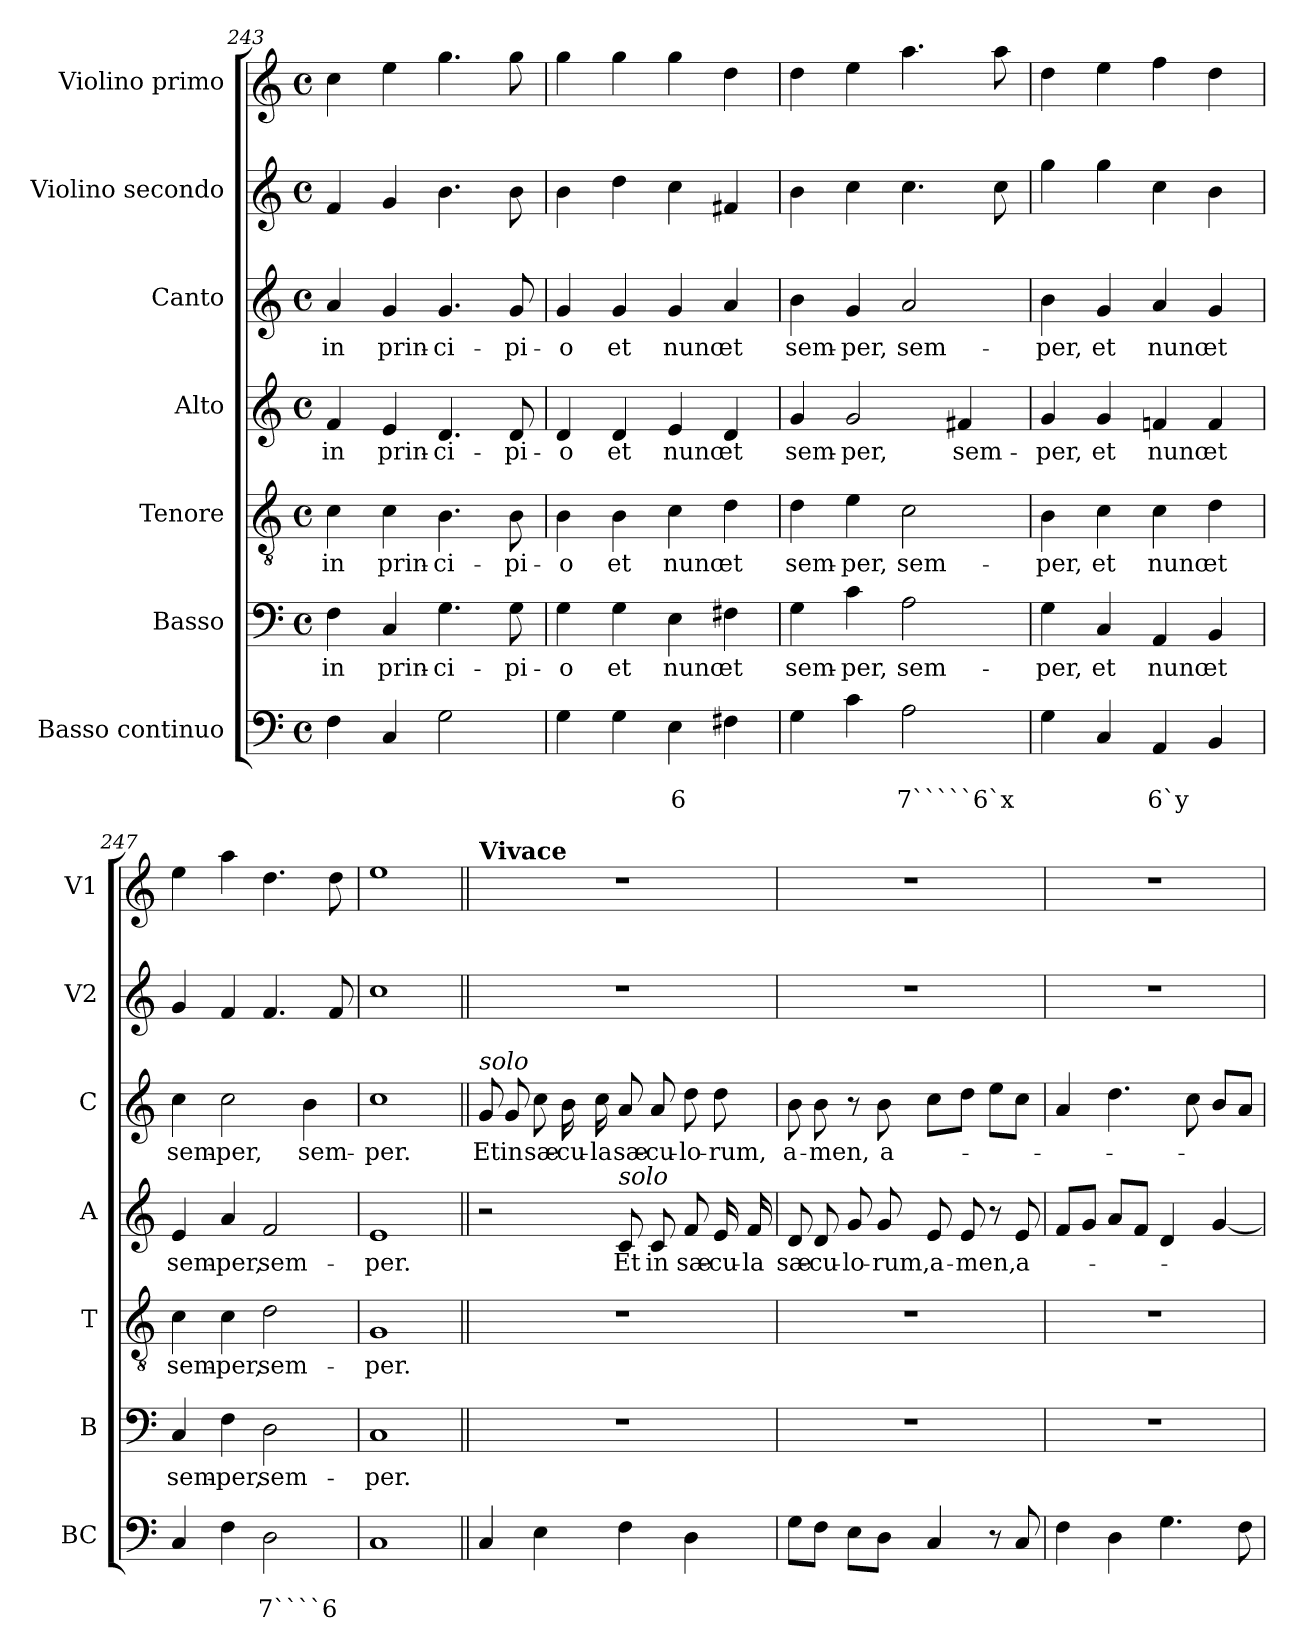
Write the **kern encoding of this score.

**kern	**text	**text	**kern	**text	**kern	**text	**kern	**text	**kern	**text	**kern	**kern
*part7	*part7	*part7	*part6	*part6	*part5	*part5	*part4	*part4	*part3	*part3	*part2	*part1
*staff7	*staff7	*staff7	*staff6	*staff6	*staff5	*staff5	*staff4	*staff4	*staff3	*staff3	*staff2	*staff1
*I"Basso continuo	*	*	*I"Basso	*	*I"Tenore	*	*I"Alto	*	*I"Canto	*	*I"Violino secondo	*I"Violino primo
*I'BC	*	*	*I'B	*	*I'T	*	*I'A	*	*I'C	*	*I'V2	*I'V1
*clefF4	*	*	*clefF4	*	*clefGv2	*	*clefG2	*	*clefG2	*	*clefG2	*clefG2
*k[]	*	*	*k[]	*	*k[]	*	*k[]	*	*k[]	*	*k[]	*k[]
*C:	*	*	*C:	*	*C:	*	*C:	*	*C:	*	*C:	*C:
*M4/4	*	*	*M4/4	*	*M4/4	*	*M4/4	*	*M4/4	*	*M4/4	*M4/4
*met(c)	*	*	*met(c)	*	*met(c)	*	*met(c)	*	*met(c)	*	*met(c)	*met(c)
=243	=243	=243	=243	=243	=243	=243	=243	=243	=243	=243	=243	=243
!	!	!	!	!LO:LY:b	!	!LO:LY:b	!	!LO:LY:b	!	!LO:LY:b	!	!
4F\	.	.	4F\	in	4c\	in	4f/	in	4a/	in	4f/	4cc\
!	!	!	!	!LO:LY:b	!	!LO:LY:b	!	!LO:LY:b	!	!LO:LY:b	!	!
4C/	.	.	4C/	prin-	4c\	prin-	4e/	prin-	4g/	prin-	4g/	4ee\
!	!	!	!	!LO:LY:b	!	!LO:LY:b	!	!LO:LY:b	!	!LO:LY:b	!	!
2G\	.	.	4.G\	-ci-	4.B\	-ci-	4.d/	-ci-	4.g/	-ci-	4.b\	4.gg\
!	!	!	!	!LO:LY:b	!	!LO:LY:b	!	!LO:LY:b	!	!LO:LY:b	!	!
.	.	.	8G\	-pi-	8B\	-pi-	8d/	-pi-	8g/	-pi-	8b\	8gg\
=244	=244	=244	=244	=244	=244	=244	=244	=244	=244	=244	=244	=244
!	!	!	!	!LO:LY:b	!	!LO:LY:b	!	!LO:LY:b	!	!LO:LY:b	!	!
4G\	.	.	4G\	-o	4B\	-o	4d/	-o	4g/	-o	4b\	4gg\
!	!	!	!	!LO:LY:b	!	!LO:LY:b	!	!LO:LY:b	!	!LO:LY:b	!	!
4G\	.	.	4G\	et	4B\	et	4d/	et	4g/	et	4dd\	4gg\
!	!	!LO:LY:b	!	!LO:LY:b	!	!LO:LY:b	!	!LO:LY:b	!	!LO:LY:b	!	!
4E\	.	6	4E\	nunc	4c\	nunc	4e/	nunc	4g/	nunc	4cc\	4gg\
!	!	!	!	!LO:LY:b	!	!LO:LY:b	!	!LO:LY:b	!	!LO:LY:b	!	!
4F#X\	.	.	4F#X\	et	4d\	et	4d/	et	4a/	et	4f#X/	4dd\
=245	=245	=245	=245	=245	=245	=245	=245	=245	=245	=245	=245	=245
!	!	!	!	!LO:LY:b	!	!LO:LY:b	!	!LO:LY:b	!	!LO:LY:b	!	!
4G\	.	.	4G\	sem-	4d\	sem-	4g/	sem-	4b\	sem-	4b\	4dd\
!	!	!	!	!LO:LY:b	!	!LO:LY:b	!	!LO:LY:b	!	!LO:LY:b	!	!
4c\	.	.	4c\	-per,	4e\	-per,	2g/	-per,	4g/	-per,	4cc\	4ee\
!	!	!LO:LY:b	!	!LO:LY:b	!	!LO:LY:b	!	!	!	!LO:LY:b	!	!
2A\	.	7`````6`x	2A\	sem-	2c\	sem-	.	.	2a/	sem-	4.cc\	4.aa\
!	!	!	!	!	!	!	!	!LO:LY:b	!	!	!	!
.	.	.	.	.	.	.	4f#X/	sem-	.	.	.	.
.	.	.	.	.	.	.	.	.	.	.	8cc\	8aa\
=246	=246	=246	=246	=246	=246	=246	=246	=246	=246	=246	=246	=246
!	!	!	!	!LO:LY:b	!	!LO:LY:b	!	!LO:LY:b	!	!LO:LY:b	!	!
4G\	.	.	4G\	-per,	4B\	-per,	4g/	-per,	4b\	-per,	4gg\	4dd\
!	!	!	!	!LO:LY:b	!	!LO:LY:b	!	!LO:LY:b	!	!LO:LY:b	!	!
4C/	.	.	4C/	et	4c\	et	4g/	et	4g/	et	4gg\	4ee\
!	!	!LO:LY:b	!	!LO:LY:b	!	!LO:LY:b	!	!LO:LY:b	!	!LO:LY:b	!	!
4AA/	.	6`y	4AA/	nunc	4c\	nunc	4fni/	nunc	4a/	nunc	4cc\	4ff\
!	!	!	!	!LO:LY:b	!	!LO:LY:b	!	!LO:LY:b	!	!LO:LY:b	!	!
4BB/	.	.	4BB/	et	4d\	et	4f/	et	4g/	et	4b\	4dd\
!!LO:LB:g=z
=247	=247	=247	=247	=247	=247	=247	=247	=247	=247	=247	=247	=247
!	!	!	!	!LO:LY:b	!	!LO:LY:b	!	!LO:LY:b	!	!LO:LY:b	!	!
4C/	.	.	4C/	sem-	4c\	sem-	4e/	sem-	4cc\	sem-	4g/	4ee\
!	!	!	!	!LO:LY:b	!	!LO:LY:b	!	!LO:LY:b	!	!LO:LY:b	!	!
4F\	.	.	4F\	-per,	4c\	-per,	4a/	-per,	2cc\	-per,	4f/	4aa\
!	!	!LO:LY:b	!	!LO:LY:b	!	!LO:LY:b	!	!LO:LY:b	!	!	!	!
2D\	.	7````6	2D\	sem-	2d\	sem-	2f/	sem-	.	.	4.f/	4.dd\
!	!	!	!	!	!	!	!	!	!	!LO:LY:b	!	!
.	.	.	.	.	.	.	.	.	4b\	sem-	.	.
.	.	.	.	.	.	.	.	.	.	.	8f/	8dd\
=248	=248	=248	=248	=248	=248	=248	=248	=248	=248	=248	=248	=248
!	!	!	!	!LO:LY:b	!	!LO:LY:b	!	!LO:LY:b	!	!LO:LY:b	!	!
1C	.	.	1C	-per.	1G	-per.	1e	-per.	1cc	-per.	1cc	1ee
=249||	=249||	=249||	=249||	=249||	=249||	=249||	=249||	=249||	=249||	=249||	=249||	=249||
!	!	!	!	!	!	!	!	!	!	!	!	!LO:TX:a:B:t=Vivace
!	!	!	!	!	!	!	!	!	!LO:TX:a:i:t=solo	!	!	!
!	!	!	!	!	!	!	!	!	!	!LO:LY:b	!	!
4C/	.	.	1r	.	1r	.	2r	.	8g/	Et	1r	1r
!	!	!	!	!	!	!	!	!	!	!LO:LY:b	!	!
.	.	.	.	.	.	.	.	.	8g/	in	.	.
!	!	!	!	!	!	!	!	!	!	!LO:LY:b	!	!
4E\	.	.	.	.	.	.	.	.	8cc\	sæ-	.	.
!	!	!	!	!	!	!	!	!	!	!LO:LY:b	!	!
.	.	.	.	.	.	.	.	.	16b\	-cu-	.	.
!	!	!	!	!	!	!	!	!	!	!LO:LY:b	!	!
.	.	.	.	.	.	.	.	.	16cc\	-la	.	.
!	!	!	!	!	!	!	!LO:TX:a:i:t=solo	!	!	!	!	!
!	!	!	!	!	!	!	!	!LO:LY:b	!	!LO:LY:b	!	!
4F\	.	.	.	.	.	.	8c/	Et	8a/	sæ-	.	.
!	!	!	!	!	!	!	!	!LO:LY:b	!	!LO:LY:b	!	!
.	.	.	.	.	.	.	8c/	in	8a/	-cu-	.	.
!	!	!	!	!	!	!	!	!LO:LY:b	!	!LO:LY:b	!	!
4D\	.	.	.	.	.	.	8f/	sæ-	8dd\	-lo-	.	.
!	!	!	!	!	!	!	!	!LO:LY:b	!	!LO:LY:b	!	!
.	.	.	.	.	.	.	16e/	-cu-	8dd\	-rum,	.	.
!	!	!	!	!	!	!	!	!LO:LY:b	!	!	!	!
.	.	.	.	.	.	.	16f/	-la	.	.	.	.
=250	=250	=250	=250	=250	=250	=250	=250	=250	=250	=250	=250	=250
!	!	!	!	!	!	!	!	!LO:LY:b	!	!LO:LY:b	!	!
8G\L	.	.	1r	.	1r	.	8d/	sæ-	8b\	a-	1r	1r
!	!	!	!	!	!	!	!	!LO:LY:b	!	!LO:LY:b	!	!
8F\J	.	.	.	.	.	.	8d/	-cu-	8b\	-men,	.	.
!	!	!	!	!	!	!	!	!LO:LY:b	!	!	!	!
8E\L	.	.	.	.	.	.	8g/	-lo-	8r	.	.	.
!	!	!	!	!	!	!	!	!LO:LY:b	!	!LO:LY:b	!	!
8D\J	.	.	.	.	.	.	8g/	-rum,	8b\	a-	.	.
!	!	!	!	!	!	!	!	!LO:LY:b	!	!	!	!
4C/	.	.	.	.	.	.	8e/	a-	8cc\L	.	.	.
!	!	!	!	!	!	!	!	!LO:LY:b	!	!	!	!
.	.	.	.	.	.	.	8e/	-men,	8dd\J	.	.	.
8r	.	.	.	.	.	.	8r	.	8ee\L	.	.	.
!	!	!	!	!	!	!	!	!LO:LY:b	!	!	!	!
8C/	.	.	.	.	.	.	8e/	a-	8cc\J	.	.	.
=251	=251	=251	=251	=251	=251	=251	=251	=251	=251	=251	=251	=251
4F\	.	.	1r	.	1r	.	8f/L	.	4a/	.	1r	1r
.	.	.	.	.	.	.	8g/J	.	.	.	.	.
4D\	.	.	.	.	.	.	8a/L	.	4.dd\	.	.	.
.	.	.	.	.	.	.	8f/J	.	.	.	.	.
4.G\	.	.	.	.	.	.	4d/	.	.	.	.	.
.	.	.	.	.	.	.	.	.	8cc\	.	.	.
.	.	.	.	.	.	.	[4g/	.	8b/L	.	.	.
8F\	.	.	.	.	.	.	.	.	8a/J	.	.	.
=	=	=	=	=	=	=	=	=	=	=	=	=
*-	*-	*-	*-	*-	*-	*-	*-	*-	*-	*-	*-	*-
